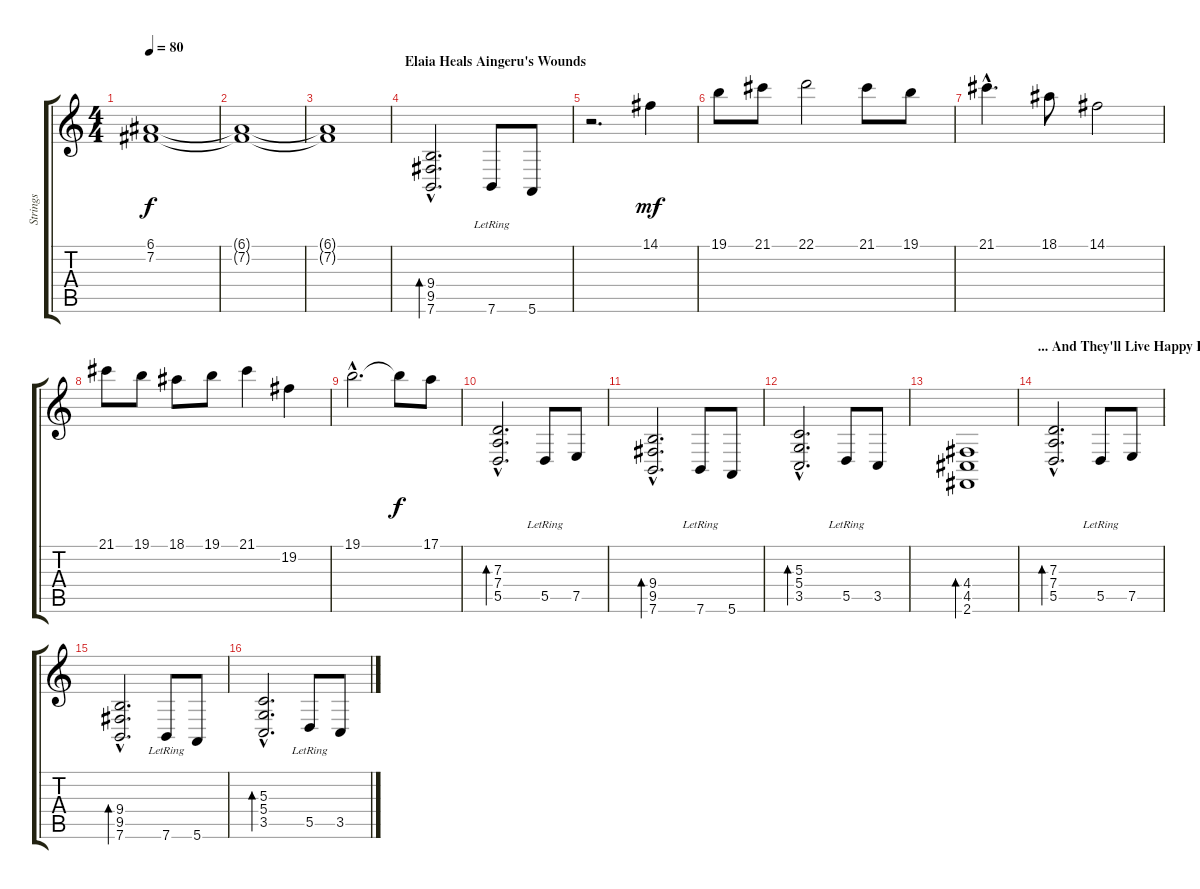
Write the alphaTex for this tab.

\track ("Strings" "Strings") {instrument stringensemble1}
\staff {score tabs}
\tuning (E4 B3 G3 D3 A2 E2) {hide}
\ts (4 4)
\tempo 80
\clef g2
\ks c
(6.1 7.2).1{dy f} |
(6.1{t} 7.2{t}).1 |
(6.1{t} 7.2{t}).1 |
\section ("" "Elaia Heals Aingeru's Wounds")
(9.4{hac} 9.5{hac} 7.6{hac}).2{d bd 240} 7.6{lr}.8 5.6.8 |
r.2{d} 14.1.4{dy mf} |
19.1.8 21.1.8 22.1.2 21.1.8 19.1.8 |
21.1{hac}.4{d} 18.1.8 14.1.2 |
21.1.8 19.1.8 18.1.8 19.1.8 21.1.4 19.2.4 |
19.1{hac}.2{d} 19.1{t}.8{dy f} 17.1.8 |
(7.3{hac} 7.4{hac} 5.5{hac}).2{d bd 240} 5.5{lr}.8 7.5.8 |
(9.4{hac} 9.5{hac} 7.6{hac}).2{d bd 240} 7.6{lr}.8 5.6.8 |
(5.3{hac} 5.4{hac} 3.5{hac}).2{d bd 240} 5.5{lr}.8 3.5.8 |
(4.4 4.5 2.6).1{bd 240} |
\section ("" "... And They'll Live Happy Forever")
(7.3{hac} 7.4{hac} 5.5{hac}).2{d bd 240} 5.5{lr}.8 7.5.8 |
(9.4{hac} 9.5{hac} 7.6{hac}).2{d bd 240} 7.6{lr}.8 5.6.8 |
(5.3{hac} 5.4{hac} 3.5{hac}).2{d bd 240} 5.5{lr}.8 3.5.8
